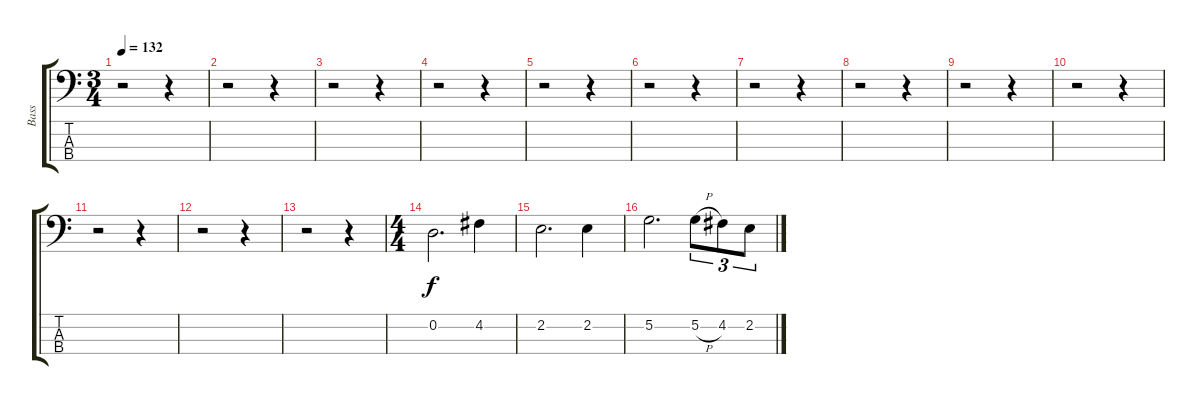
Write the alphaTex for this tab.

\track ("Bass" "Bass") {instrument electricbassfinger}
\staff {score tabs}
\tuning (G2 D2 A1 E1) {hide}
\ts (3 4)
\tempo 132
\clef f4
\ks c
r.2{dy f instrument electricbassfinger} r.4 |
r.2 r.4 |
r.2 r.4 |
r.2 r.4 |
r.2 r.4 |
r.2 r.4 |
r.2 r.4 |
r.2 r.4 |
r.2 r.4 |
r.2 r.4 |
r.2 r.4 |
r.2 r.4 |
r.2 r.4 |
\ts (4 4)
0.2.2{d} 4.2.4 |
2.2.2{d} 2.2.4 |
5.2.2{d} 5.2{h}.8{tu (3 2)} 4.2.8{tu (3 2)} 2.2.8{tu (3 2)}
